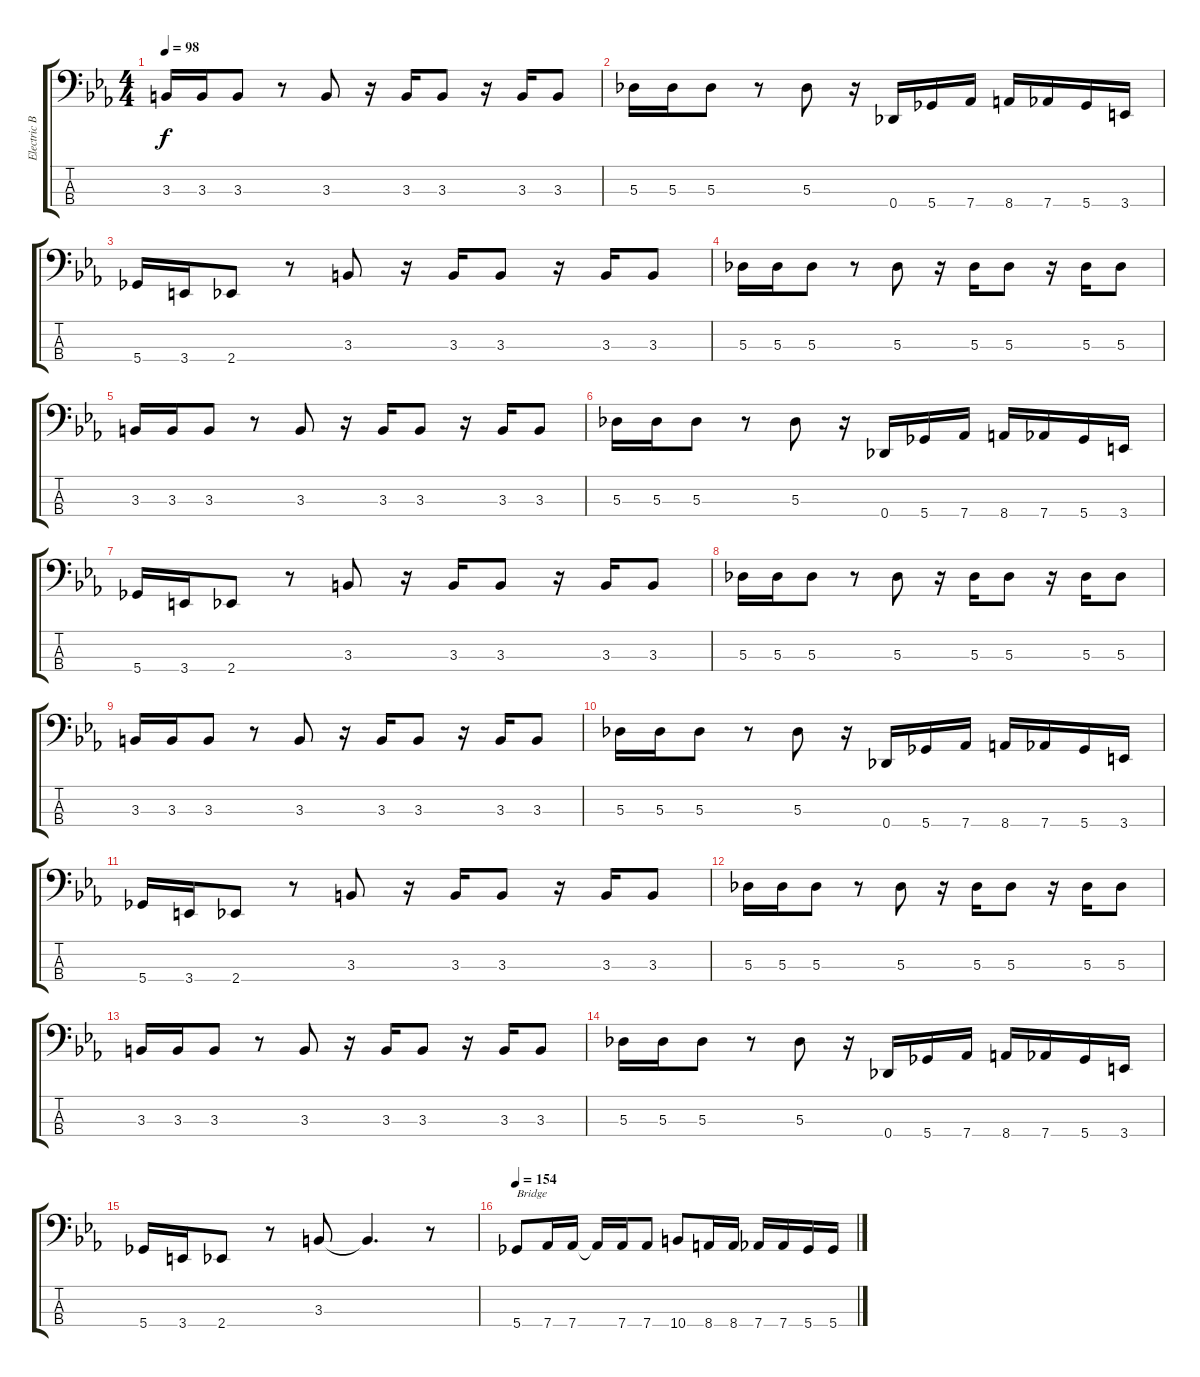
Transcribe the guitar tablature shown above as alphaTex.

\track ("Electric Bass" "Electric B") {instrument electricbassfinger}
\staff {score tabs}
\tuning (Gb2 Db2 Ab1 Db1) {hide}
\ts (4 4)
\tempo 98
\clef f4
\ks cminor
3.3.16{dy f} 3.3.16 3.3.8 r.8 3.3.8 r.16 3.3.16 3.3.8 r.16 3.3.16 3.3.8 |
5.3.16 5.3.16 5.3.8 r.8 5.3.8 r.16 0.4.16 5.4.16 7.4.16 8.4.16 7.4.16 5.4.16 3.4.16 |
5.4.16 3.4.16 2.4.8 r.8 3.3.8 r.16 3.3.16 3.3.8 r.16 3.3.16 3.3.8 |
5.3.16 5.3.16 5.3.8 r.8 5.3.8 r.16 5.3.16 5.3.8 r.16 5.3.16 5.3.8 |
3.3.16 3.3.16 3.3.8 r.8 3.3.8 r.16 3.3.16 3.3.8 r.16 3.3.16 3.3.8 |
5.3.16 5.3.16 5.3.8 r.8 5.3.8 r.16 0.4.16 5.4.16 7.4.16 8.4.16 7.4.16 5.4.16 3.4.16 |
5.4.16 3.4.16 2.4.8 r.8 3.3.8 r.16 3.3.16 3.3.8 r.16 3.3.16 3.3.8 |
5.3.16 5.3.16 5.3.8 r.8 5.3.8 r.16 5.3.16 5.3.8 r.16 5.3.16 5.3.8 |
3.3.16 3.3.16 3.3.8 r.8 3.3.8 r.16 3.3.16 3.3.8 r.16 3.3.16 3.3.8 |
5.3.16 5.3.16 5.3.8 r.8 5.3.8 r.16 0.4.16 5.4.16 7.4.16 8.4.16 7.4.16 5.4.16 3.4.16 |
5.4.16 3.4.16 2.4.8 r.8 3.3.8 r.16 3.3.16 3.3.8 r.16 3.3.16 3.3.8 |
5.3.16 5.3.16 5.3.8 r.8 5.3.8 r.16 5.3.16 5.3.8 r.16 5.3.16 5.3.8 |
3.3.16 3.3.16 3.3.8 r.8 3.3.8 r.16 3.3.16 3.3.8 r.16 3.3.16 3.3.8 |
5.3.16 5.3.16 5.3.8 r.8 5.3.8 r.16 0.4.16 5.4.16 7.4.16 8.4.16 7.4.16 5.4.16 3.4.16 |
5.4.16 3.4.16 2.4.8 r.8 3.3.8 3.3{t}.4{d} r.8 |
\tempo 154
5.4.8{txt "Bridge"} 7.4.16 7.4.16 7.4{t}.16 7.4.16 7.4.8 10.4.8 8.4.16 8.4.16 7.4.16 7.4.16 5.4.16 5.4.16
